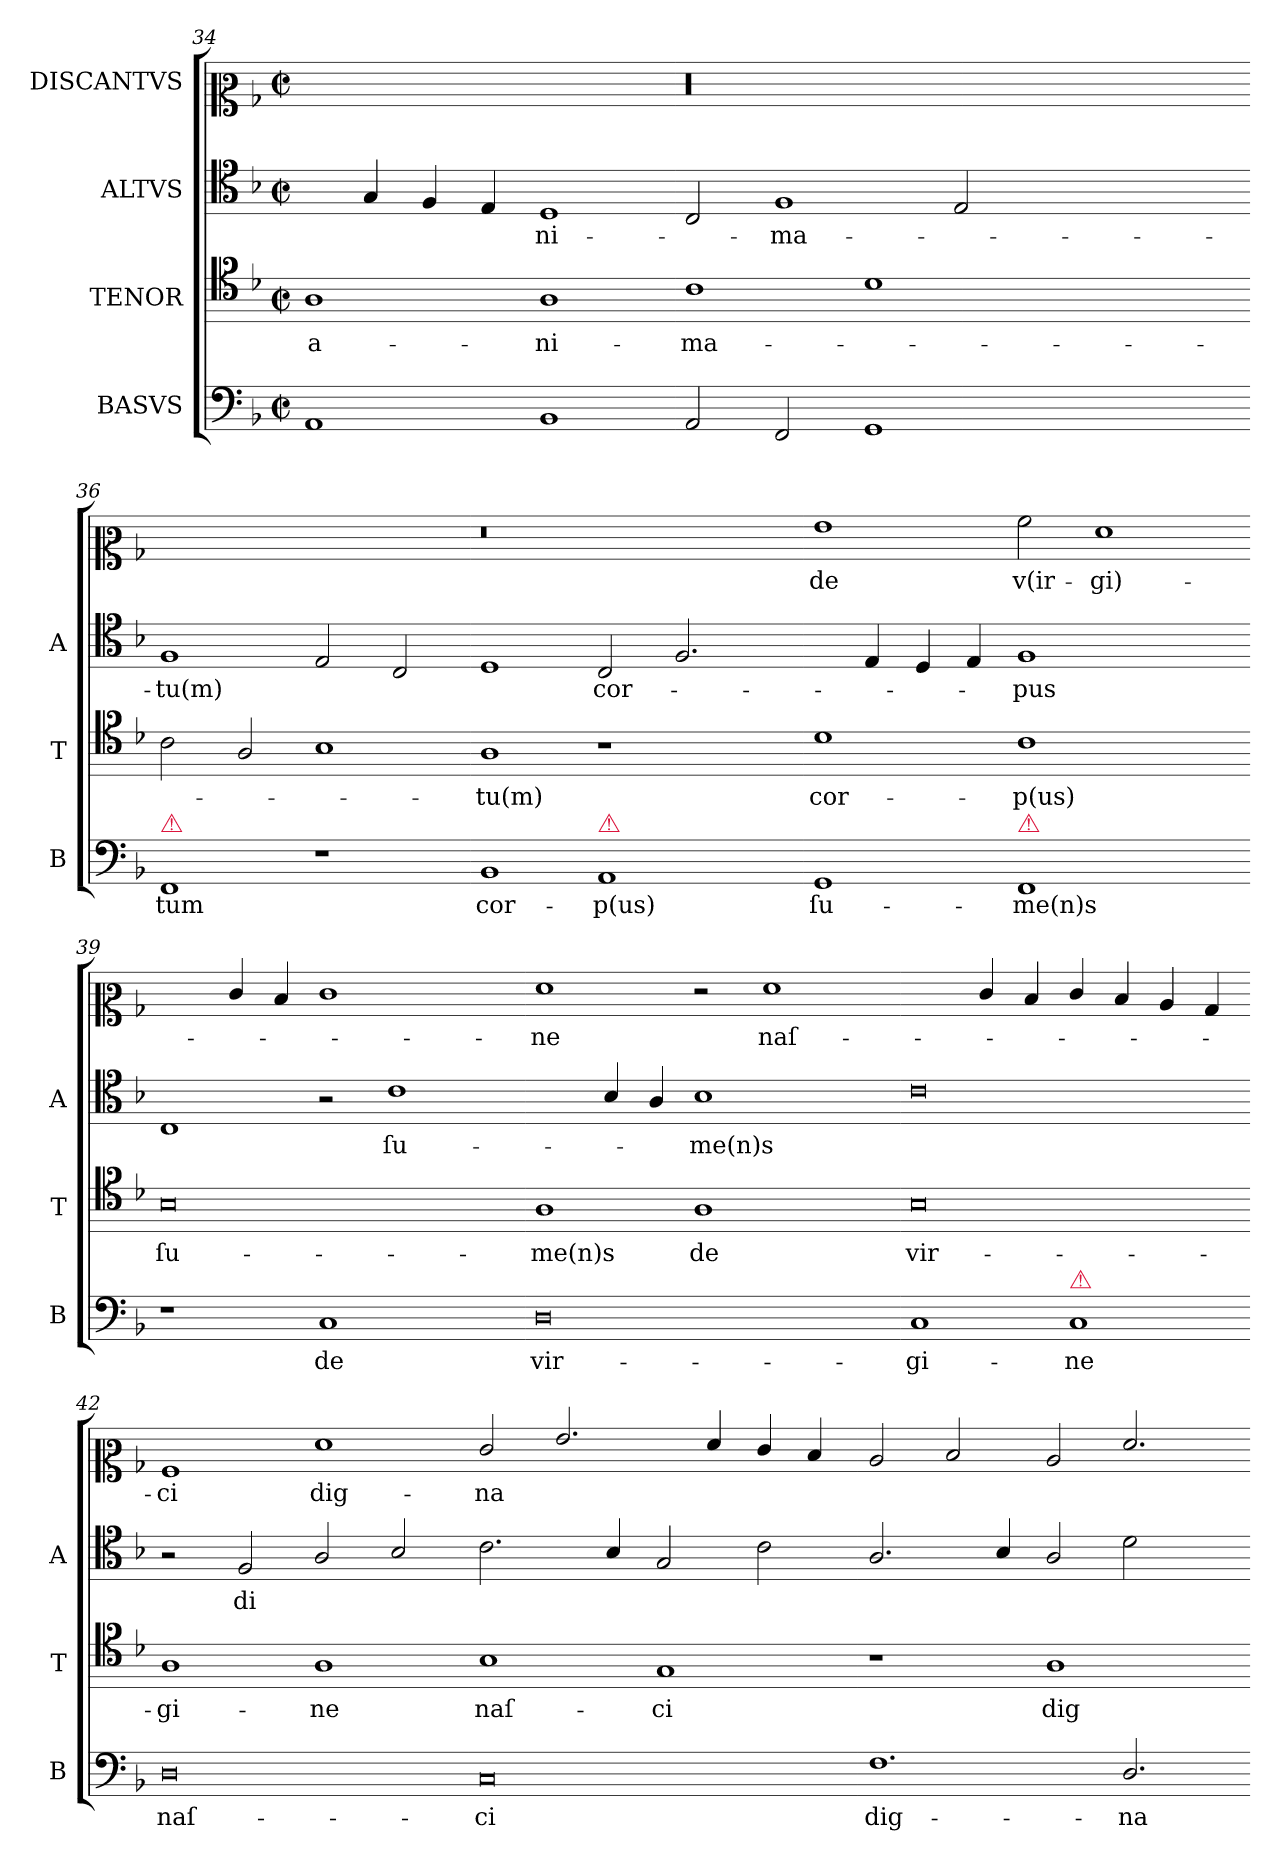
**kern	**text	**kern	**text	**kern	**text	**kern	**text
*part4	*part4	*part3	*part3	*part2	*part2	*part1	*part1
*staff4	*staff4	*staff3	*staff3	*staff2	*staff2	*staff1	*staff1
*I"BASVS	*	*I"TENOR	*	*I"ALTVS	*	*I"DISCANTVS	*
*I'B	*	*I'T	*	*I'A	*	*	*
*clefF4	*	*clefC5	*	*clefC4	*	*clefC2	*
*k[b-]	*	*k[b-]	*	*k[b-]	*	*k[b-]	*
*F:	*	*F:	*	*F:	*	*F:	*
*M2/1	*	*M2/1	*	*M2/1	*	*M2/1	*
*met(c|)	*	*met(c|)	*	*met(c|)	*	*met(c|)	*
=34	=34	=34	=34	=34	=34	=34	=34
1AA/	.	1F\	a-	4ryy	.	0ryy	.
.	.	.	.	4G/	.	.	.
.	.	.	.	4F/	.	.	.
.	.	.	.	4E/	.	.	.
1BB-/	.	1F\	-ni-	1D/	-ni-	.	.
=35-	=35-	=35-	=35-	=35-	=35-	=35-	=35-
2AA/	.	1A\	-ma-	2C/	.	00r	.
2FF/	.	.	.	1F/	-ma-	.	.
1GG/	.	1B-\	.	.	.	.	.
.	.	.	.	2E/	.	.	.
0ryy	.	0ryy	.	0ryy	.	.	.
=36-	=36-	=36-	=36-	=36-	=36-	=36-	=36-
!LO:TX:a:color=crimson:t=⚠	!	!	!	!	!	!	!
1FF/	-tum	2A\	.	1F/	-tu(m)	0ryy	.
.	.	2F/	.	.	.	.	.
1r	.	1G\	.	2E/	.	.	.
.	.	.	.	2C/	.	.	.
=37-	=37-	=37-	=37-	=37-	=37-	=37-	=37-
1BB-/	cor-	1F\	-tu(m)	1D/	.	0r	.
!LO:TX:a:color=crimson:t=⚠	!	!	!	!	!	!	!
1AA/	-p(us)	1r	.	2C/	cor-	.	.
.	.	.	.	2.F/	.	.	.
4ryy	.	4ryy	.	.	.	4ryy	.
=38-	=38-	=38-	=38-	=38-	=38-	=38-	=38-
1GG/	ſu-	1B-\	cor-	4ryy	.	1g\	de
.	.	.	.	4E/	.	.	.
.	.	.	.	4D/	.	.	.
.	.	.	.	4E/	.	.	.
!LO:TX:a:color=crimson:t=⚠	!	!	!	!	!	!	!
1FF/	-me(n)s	1A\	-p(us)	1F/	-pus	2a\	v(ir-
.	.	.	.	.	.	1f\	-gi)-
2ryy	.	2ryy	.	2ryy	.	.	.
=39-	=39-	=39-	=39-	=39-	=39-	=39-	=39-
1r	.	0G\	ſu-	1C/	.	2ryy	.
.	.	.	.	.	.	4e/	.
.	.	.	.	.	.	4d/	.
1C/	de	.	.	2r	.	1e\	.
.	.	.	.	1c\	ſu-	.	.
2ryy	.	2ryy	.	.	.	2ryy	.
=40-	=40-	=40-	=40-	=40-	=40-	=40-	=40-
0D\	vir-	1F\	-me(n)s	2ryy	.	1f\	-ne
.	.	.	.	4B-/	.	.	.
.	.	.	.	4A/	.	.	.
.	.	1F\	de	1B-\	-me(n)s	2r	.
.	.	.	.	.	.	1f\	naſ-
2ryy	.	2ryy	.	2ryy	.	.	.
=41-	=41-	=41-	=41-	=41-	=41-	=41-	=41-
1C/	-gi-	0G\	vir-	0c\	.	2ryy	.
.	.	.	.	.	.	4e/	.
.	.	.	.	.	.	4d/	.
!LO:TX:a:color=crimson:t=⚠	!	!	!	!	!	!	!
1C/	-ne	.	.	.	.	4e/	.
.	.	.	.	.	.	4d/	.
.	.	.	.	.	.	4c/	.
.	.	.	.	.	.	4B-/	.
=42-	=42-	=42-	=42-	=42-	=42-	=42-	=42-
0D\	naſ-	1F\	-gi-	2r	.	1A/	-ci
.	.	.	.	2F/	di	.	.
.	.	1F\	-ne	2A/	.	1f\	dig-
.	.	.	.	2B-/	.	.	.
=43-	=43-	=43-	=43-	=43-	=43-	=43-	=43-
0C/	-ci	1G\	naſ-	2.c\	.	2e/	-na
.	.	.	.	.	.	2.g/	.
.	.	.	.	4B-/	.	.	.
.	.	1E/	-ci	2G/	.	.	.
.	.	.	.	.	.	4f/	.
.	.	.	.	2c\	.	4e/	.
.	.	.	.	.	.	4d/	.
=44-	=44-	=44-	=44-	=44-	=44-	=44-	=44-
1.F\	dig-	1r	.	2.A/	.	2c/	.
.	.	.	.	.	.	2d/	.
.	.	.	.	4B-/	.	.	.
.	.	1F\	dig-	2A/	.	2c/	.
2.D/	-na-	.	.	2d\	.	2.f/	.
.	.	4ryy	.	4ryy	.	.	.
=-	=-	=-	=-	=-	=-	=-	=-
*-	*-	*-	*-	*-	*-	*-	*-
